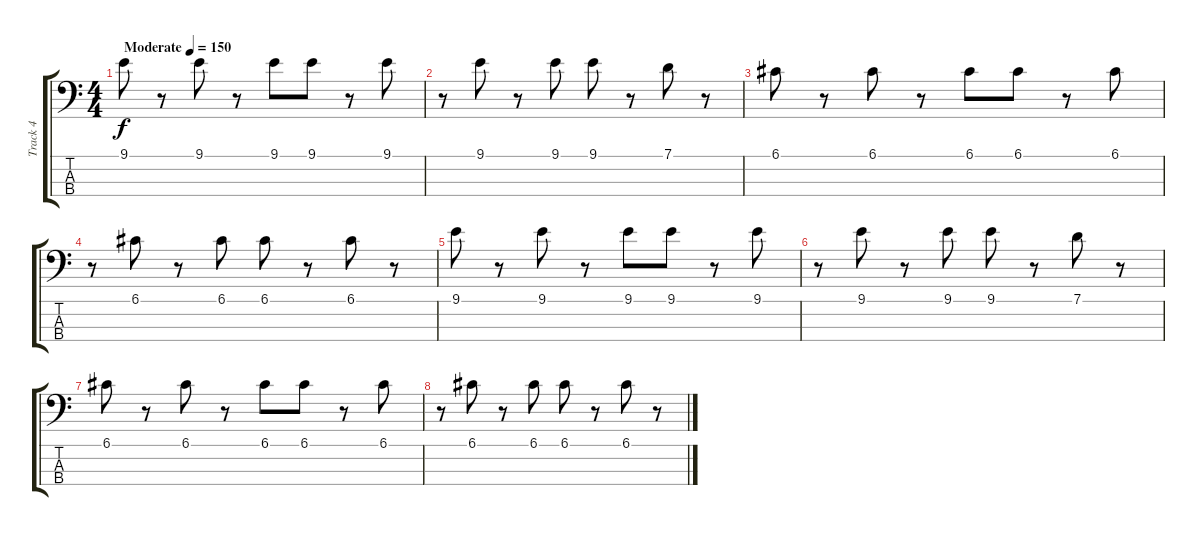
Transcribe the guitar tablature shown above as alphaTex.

\track ("Track 4" "Track 4") {instrument slapbass1}
\staff {score tabs}
\tuning (G2 D2 A1 E1) {hide}
\ts (4 4)
\tempo (150 "Moderate")
\clef f4
\ks c
9.1.8{dy f instrument slapbass1} r.8 9.1.8 r.8 9.1.8 9.1.8 r.8 9.1.8 |
r.8 9.1.8 r.8 9.1.8 9.1.8 r.8 7.1.8 r.8 |
6.1.8 r.8 6.1.8 r.8 6.1.8 6.1.8 r.8 6.1.8 |
r.8 6.1.8 r.8 6.1.8 6.1.8 r.8 6.1.8 r.8 |
9.1.8 r.8 9.1.8 r.8 9.1.8 9.1.8 r.8 9.1.8 |
r.8 9.1.8 r.8 9.1.8 9.1.8 r.8 7.1.8 r.8 |
6.1.8 r.8 6.1.8 r.8 6.1.8 6.1.8 r.8 6.1.8 |
r.8 6.1.8 r.8 6.1.8 6.1.8 r.8 6.1.8 r.8
